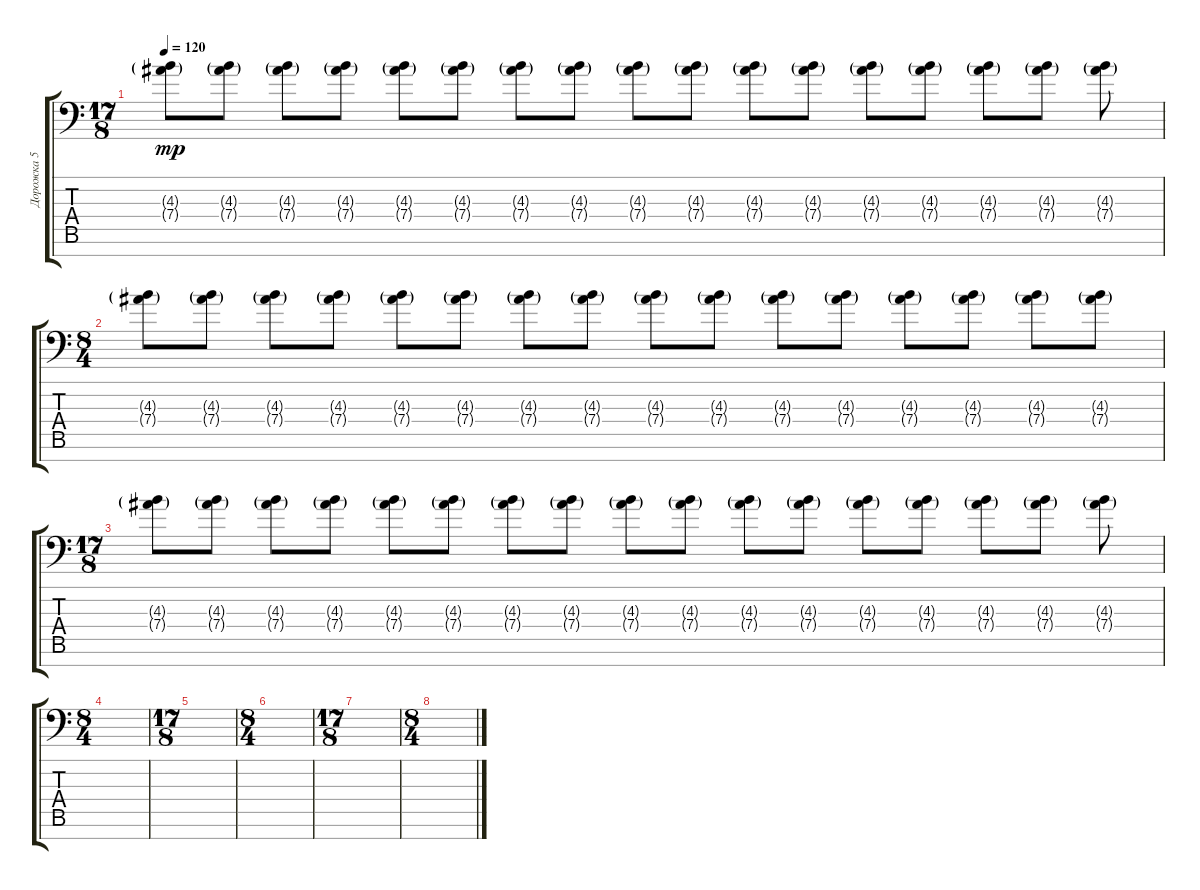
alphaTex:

\track ("Дорожка 5" "Дорожка 5") {instrument acousticguitarsteel}
\staff {score tabs}
\tuning (E4 C4 G3 Eb3 Bb2 F2 G1) {hide}
\ts (17 8)
\tempo 120
\clef f4
\ks c
(4.3{g} 7.4{g}).8{dy mp instrument overdrivenguitar} (4.3{g} 7.4{g}).8 (4.3{g} 7.4{g}).8 (4.3{g} 7.4{g}).8 (4.3{g} 7.4{g}).8 (4.3{g} 7.4{g}).8 (4.3{g} 7.4{g}).8 (4.3{g} 7.4{g}).8 (4.3{g} 7.4{g}).8 (4.3{g} 7.4{g}).8 (4.3{g} 7.4{g}).8 (4.3{g} 7.4{g}).8 (4.3{g} 7.4{g}).8 (4.3{g} 7.4{g}).8 (4.3{g} 7.4{g}).8 (4.3{g} 7.4{g}).8 (4.3{g} 7.4{g}).8 |
\ts (8 4)
(4.3{g} 7.4{g}).8 (4.3{g} 7.4{g}).8 (4.3{g} 7.4{g}).8 (4.3{g} 7.4{g}).8 (4.3{g} 7.4{g}).8 (4.3{g} 7.4{g}).8 (4.3{g} 7.4{g}).8 (4.3{g} 7.4{g}).8 (4.3{g} 7.4{g}).8 (4.3{g} 7.4{g}).8 (4.3{g} 7.4{g}).8 (4.3{g} 7.4{g}).8 (4.3{g} 7.4{g}).8 (4.3{g} 7.4{g}).8 (4.3{g} 7.4{g}).8 (4.3{g} 7.4{g}).8 |
\ts (17 8)
(4.3{g} 7.4{g}).8 (4.3{g} 7.4{g}).8 (4.3{g} 7.4{g}).8 (4.3{g} 7.4{g}).8 (4.3{g} 7.4{g}).8 (4.3{g} 7.4{g}).8 (4.3{g} 7.4{g}).8 (4.3{g} 7.4{g}).8 (4.3{g} 7.4{g}).8 (4.3{g} 7.4{g}).8 (4.3{g} 7.4{g}).8 (4.3{g} 7.4{g}).8 (4.3{g} 7.4{g}).8 (4.3{g} 7.4{g}).8 (4.3{g} 7.4{g}).8 (4.3{g} 7.4{g}).8 (4.3{g} 7.4{g}).8 |
\ts (8 4)
|
\ts (17 8)
|
\ts (8 4)
|
\ts (17 8)
|
\ts (8 4)
